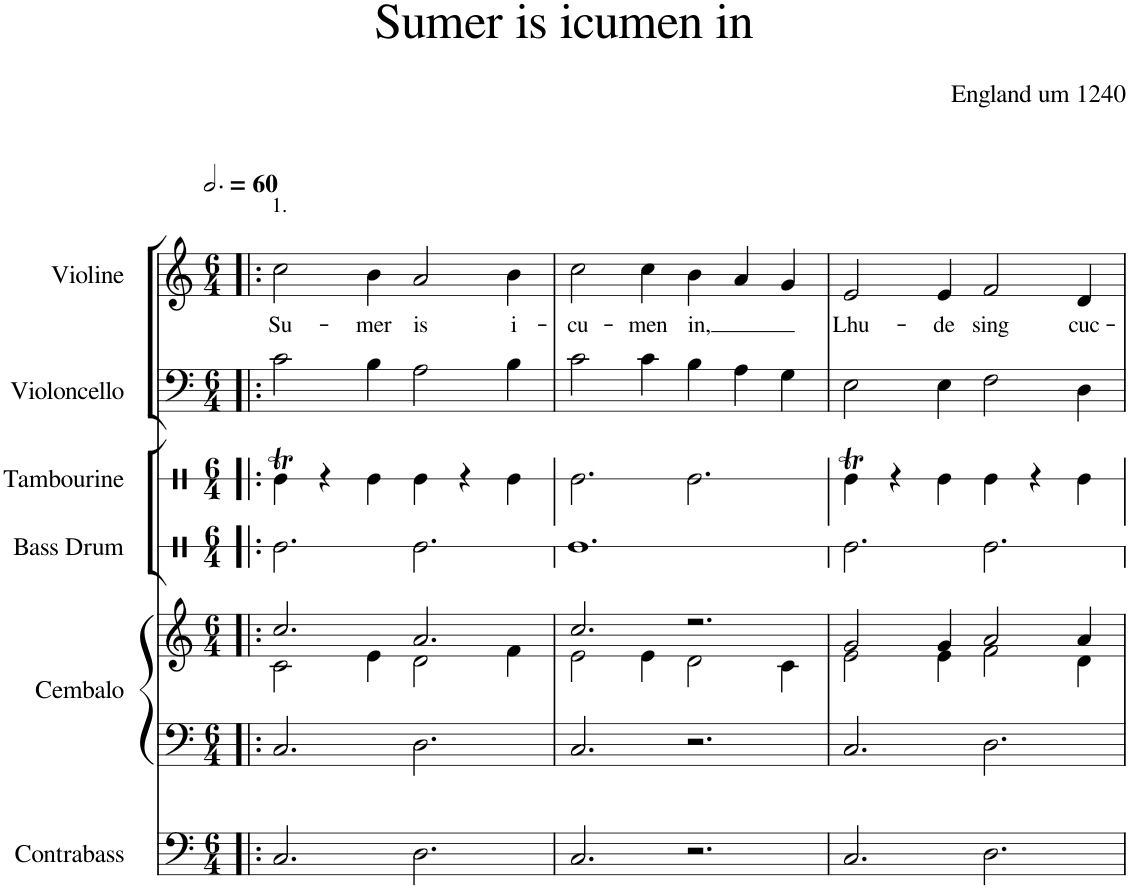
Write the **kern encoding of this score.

**kern	**kern	**kern	**kern	**kern	**kern	**kern	**text
*part6	*part5	*part5	*part4	*part3	*part2	*part1	*part1
*staff7	*staff6	*staff5	*staff4	*staff3	*staff2	*staff1	*staff1
*I"Contrabass	*I"Cembalo	*	*I"Bass Drum	*I"Tambourine	*I"Violoncello	*I"Violine	*
*I'Cb.	*I'Cem	*	*I'B. Dr.	*I'Tamb.	*I'Vc.	*I'Vln.	*
*	*	*	*stria1	*stria1	*	*	*
*clefF4	*clefF4	*clefG2	*clefX	*clefX	*clefF4	*clefG2	*
*Trd7c12	*	*	*	*	*	*	*
*k[]	*k[]	*k[]	*k[]	*k[]	*k[]	*k[]	*
*M6/4	*M6/4	*M6/4	*M6/4	*M6/4	*M6/4	*M6/4	*
*MM180	*MM180	*MM180	*MM180	*MM180	*MM180	*MM180	*
=1!|:	=1!|:	=1!|:	=1!|:	=1!|:	=1!|:	=1!|:	=1!|:
*	*	*^	*	*	*	*	*
!	!	!	!	!	!	!	!LO:TX:a:t=1.	!
!	!	!	!	!	!	!	!	!LO:LY:b
2.C/	2.C/	2.cc/	2c\	2.Re\	4Ret\	2c\	2cc\	Su-
.	.	.	.	.	4r	.	.	.
!	!	!	!	!	!	!	!	!LO:LY:b
.	.	.	4e\	.	4Re\	4B\	4b\	-mer
!	!	!	!	!	!	!	!	!LO:LY:b
2.D\	2.D\	2.a/	2d\	2.Re\	4Re\	2A\	2a/	is
.	.	.	.	.	4r	.	.	.
!	!	!	!	!	!	!	!	!LO:LY:b
.	.	.	4f\	.	4Re\	4B\	4b\	i-
=2	=2	=2	=2	=2	=2	=2	=2	=2
!	!	!	!	!	!	!	!	!LO:LY:b
2.C/	2.C/	2.cc/	2e\	1.Re	2.Re\	2c\	2cc\	-cu-
!	!	!	!	!	!	!	!	!LO:LY:b
.	.	.	4e\	.	.	4c\	4cc\	-men
!	!	!	!	!	!	!	!	!LO:LY:b
2.r	2.r	2.r	2d\	.	2.Re\	4B\	4b\	in,
.	.	.	.	.	.	4A\	4a/	.
.	.	.	4c\	.	.	4G\	4g/	.
=3	=3	=3	=3	=3	=3	=3	=3	=3
!	!	!	!	!	!	!	!	!LO:LY:b
2.C/	2.C/	2g/	2e\	2.Re\	4Ret\	2E\	2e/	Lhu-
.	.	.	.	.	4r	.	.	.
!	!	!	!	!	!	!	!	!LO:LY:b
.	.	4g/	4e\	.	4Re\	4E\	4e/	-de
!	!	!	!	!	!	!	!	!LO:LY:b
2.D\	2.D\	2a/	2f\	2.Re\	4Re\	2F\	2f/	sing
.	.	.	.	.	4r	.	.	.
!	!	!	!	!	!	!	!	!LO:LY:b
.	.	4a/	4d\	.	4Re\	4D\	4d/	cuc-
*	*	*v	*v	*	*	*	*	*
=	=	=	=	=	=	=	=
*-	*-	*-	*-	*-	*-	*-	*-
